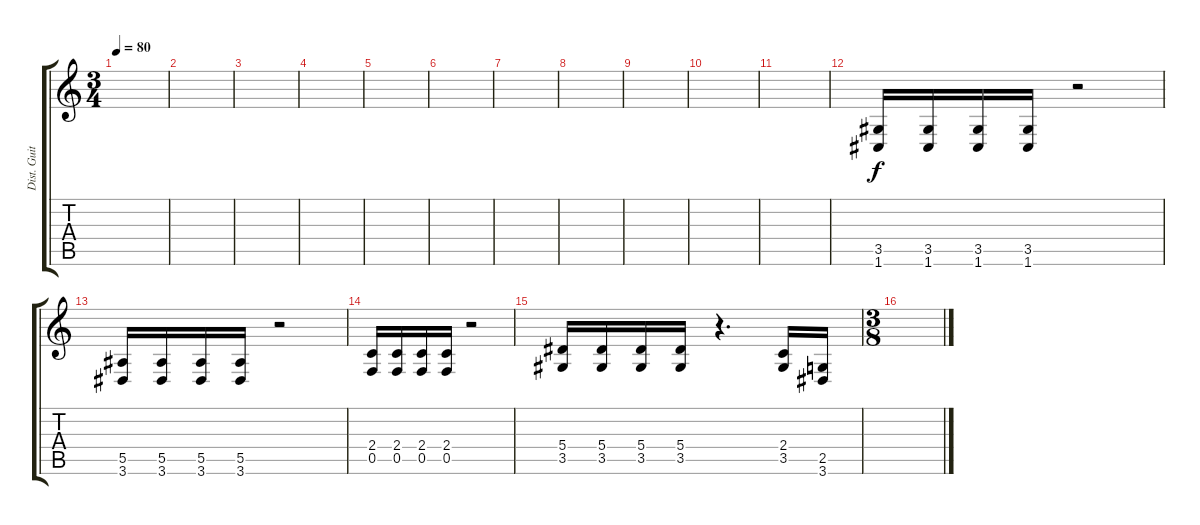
\track ("Dist. Guitar" "Dist. Guit") {instrument distortionguitar}
\staff {score tabs}
\tuning (C4 G3 Eb3 Bb2 F2 C2) {hide}
\ts (3 4)
\tempo 80
\clef g2
\ks c
|
|
|
|
|
|
|
|
|
|
|
(3.5 1.6).16 (3.5 1.6).16 (3.5 1.6).16 (3.5 1.6).16 r.2 |
(5.5 3.6).16 (5.5 3.6).16 (5.5 3.6).16 (5.5 3.6).16 r.2 |
(2.4 0.5).16 (2.4 0.5).16 (2.4 0.5).16 (2.4 0.5).16 r.2 |
(5.4 3.5).16 (5.4 3.5).16 (5.4 3.5).16 (5.4 3.5).16 r.4{d} (2.4 3.5).16 (2.5 3.6).16 |
\ts (3 8)
